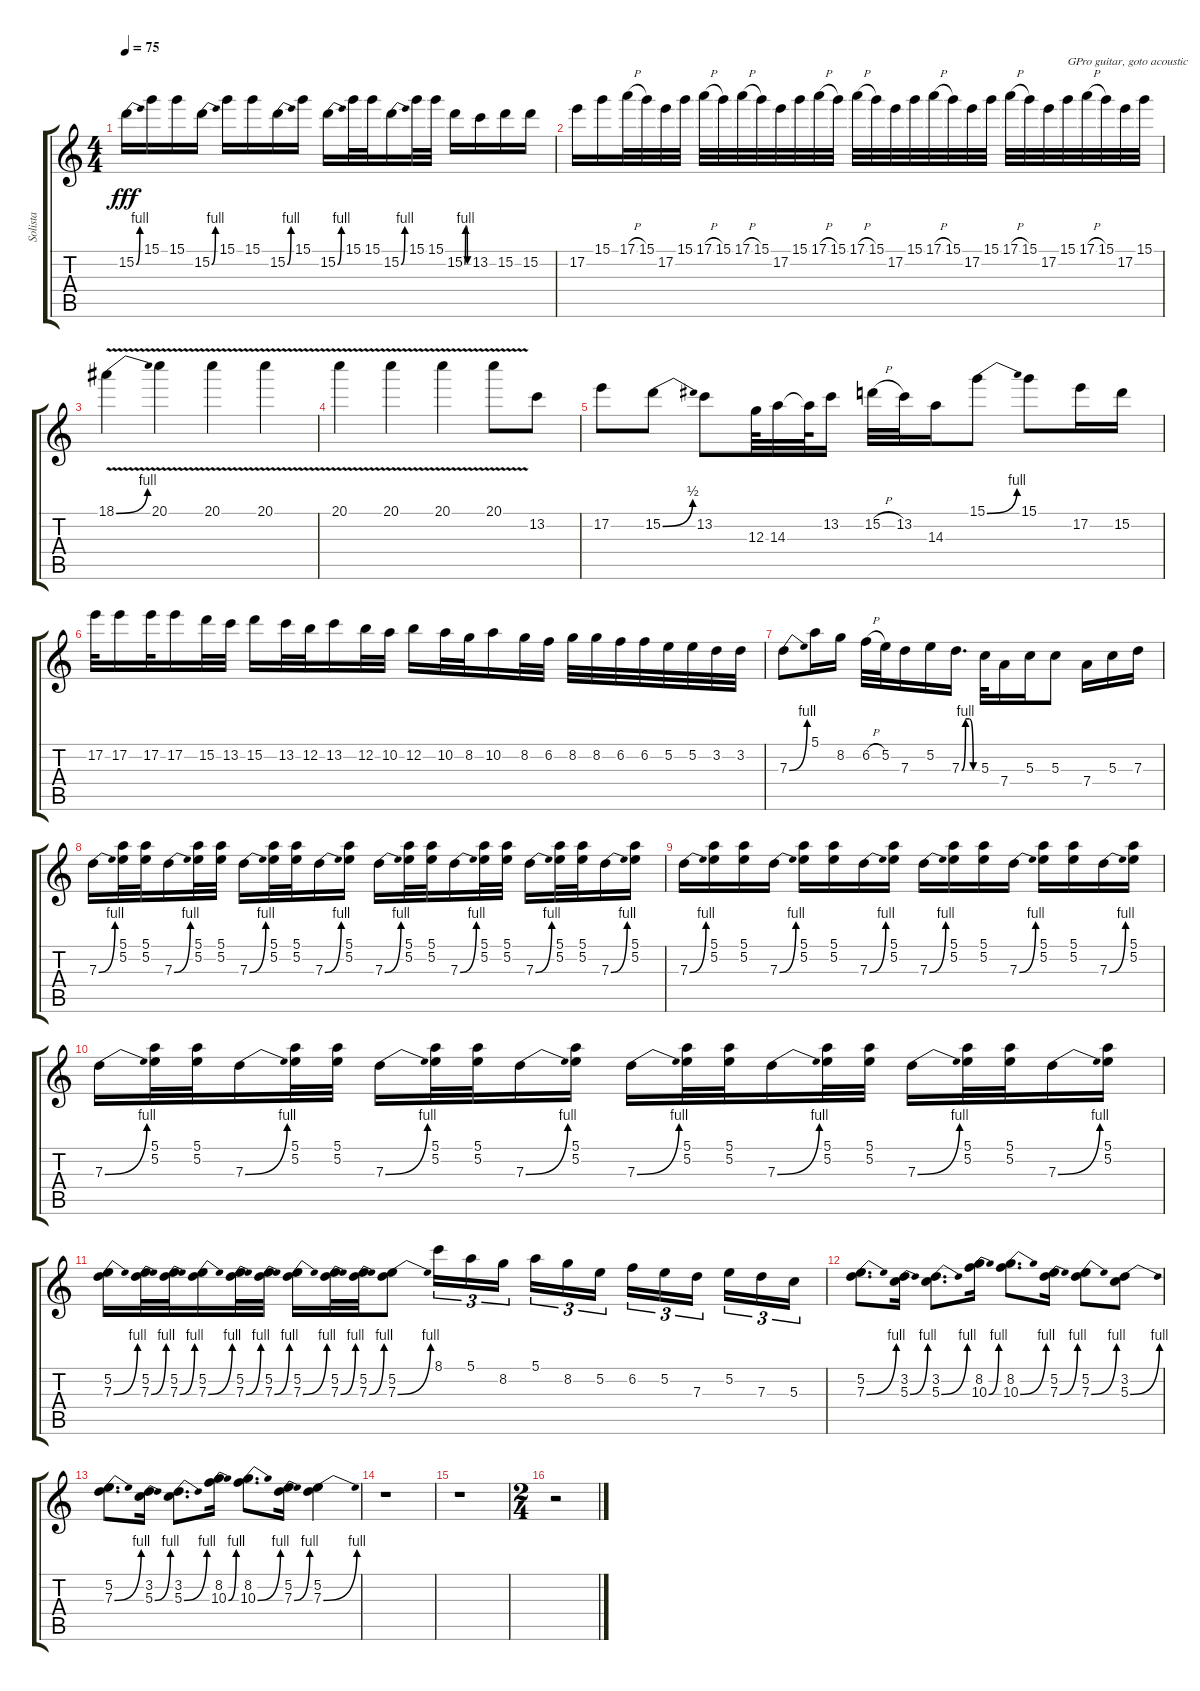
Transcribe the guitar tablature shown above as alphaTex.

\track ("Solista" "Solista") {instrument distortionguitar}
\staff {score tabs}
\tuning (E4 B3 G3 D3 A2 E2) {hide}
\ts (4 4)
\tempo 75
\clef g2
\ks c
15.2{be (bend 0 0 60 4)}.16{dy fff} 15.1.16 15.1.16 15.2{be (bend 0 0 60 4)}.16 15.1.16 15.1.16 15.2{be (bend 0 0 60 4)}.16 15.1.16 15.2{be (bend 0 0 60 4)}.16 15.1.32 15.1.32 15.2{be (bend 0 0 60 4)}.16 15.1.32 15.1.32 15.2{be (custom 0 0 15 4 30 4 45 0 60 0)}.16 13.2.16 15.2.16 15.2.16 |
17.2.16 15.1.16 17.1{h}.32 15.1.32 17.2.32 15.1.32 17.1{h}.32 15.1.32 17.1{h}.32 15.1.32 17.2.32 15.1.32 17.1{h}.32 15.1.32 17.1{h}.32 15.1.32 17.2.32 15.1.32 17.1{h}.32 15.1.32 17.2.32 15.1.32 17.1{h}.32 15.1.32 17.2.32 15.1.32{txt "GPro guitar, goto acoustic"} 17.1{h}.32 15.1.32 17.2.32 15.1.32 |
18.1{be (bend 0 0 60 4) v}.4{instrument distortionguitar} 20.1{v}.4 20.1{v}.4 20.1{v}.4 |
20.1{v}.4 20.1{v}.4 20.1{v}.4 20.1{v}.8 13.2.8 |
17.2.8 15.2{be (bend 0 0 60 2)}.8 13.2.8 12.3.64 14.3.32 14.3{t}.64 13.2.16 15.2{h}.32 13.2.32 14.3.16 15.1{be (bend 0 0 60 4)}.8 15.1.8 17.2.16 15.2.16 |
17.2.32 17.2.16 17.2.32 17.2.16 15.2.32 13.2.32 15.2.16 13.2.32 12.2.32 13.2.16 12.2.32 10.2.32 12.2.16 10.2.32 8.2.32 10.2.16 8.2.32 6.2.32 8.2.32 8.2.32 6.2.32 6.2.32 5.2.32 5.2.32 3.2.32 3.2.32 |
7.3{be (bend 0 0 60 4)}.8 5.1.16 8.2.16 6.2{h}.32 5.2.32 7.3.16 5.2.16 7.3{be (custom 0 0 15 4 30 4 45 0 60 0)}.16{d} 5.3.32 7.4.16 5.3.16 5.3.8 7.4.16 5.3.16 7.3.16 |
7.3{be (bend 0 0 60 4)}.16 (5.1 5.2).32 (5.1 5.2).32 7.3{be (bend 0 0 60 4)}.16 (5.1 5.2).32 (5.1 5.2).32 7.3{be (bend 0 0 60 4)}.16 (5.1 5.2).32 (5.1 5.2).32 7.3{be (bend 0 0 60 4)}.16 (5.1 5.2).16 7.3{be (bend 0 0 60 4)}.16 (5.1 5.2).32 (5.1 5.2).32 7.3{be (bend 0 0 60 4)}.16 (5.1 5.2).32 (5.1 5.2).32 7.3{be (bend 0 0 60 4)}.16 (5.1 5.2).32 (5.1 5.2).32 7.3{be (bend 0 0 60 4)}.16 (5.1 5.2).16 |
7.3{be (bend 0 0 60 4)}.16 (5.1 5.2).16 (5.1 5.2).16 7.3{be (bend 0 0 60 4)}.16 (5.1 5.2).16 (5.1 5.2).16 7.3{be (bend 0 0 60 4)}.16 (5.1 5.2).16 7.3{be (bend 0 0 60 4)}.16 (5.1 5.2).16 (5.1 5.2).16 7.3{be (bend 0 0 60 4)}.16 (5.1 5.2).16 (5.1 5.2).16 7.3{be (bend 0 0 60 4)}.16 (5.1 5.2).16 |
7.3{be (bend 0 0 60 4)}.16 (5.1 5.2).32 (5.1 5.2).32 7.3{be (bend 0 0 60 4)}.16 (5.1 5.2).32 (5.1 5.2).32 7.3{be (bend 0 0 60 4)}.16 (5.1 5.2).32 (5.1 5.2).32 7.3{be (bend 0 0 60 4)}.16 (5.1 5.2).16 7.3{be (bend 0 0 60 4)}.16 (5.1 5.2).32 (5.1 5.2).32 7.3{be (bend 0 0 60 4)}.16 (5.1 5.2).32 (5.1 5.2).32 7.3{be (bend 0 0 60 4)}.16 (5.1 5.2).32 (5.1 5.2).32 7.3{be (bend 0 0 60 4)}.16 (5.1 5.2).16 |
(5.2 7.3{be (bend 0 0 60 4)}).16 (5.2 7.3{be (bend 0 0 60 4)}).32 (5.2 7.3{be (bend 0 0 60 4)}).32 (5.2 7.3{be (bend 0 0 60 4)}).16 (5.2 7.3{be (bend 0 0 60 4)}).32 (5.2 7.3{be (bend 0 0 60 4)}).32 (5.2 7.3{be (bend 0 0 60 4)}).16 (5.2 7.3{be (bend 0 0 60 4)}).32 (5.2 7.3{be (bend 0 0 60 4)}).32 (5.2 7.3{be (bend 0 0 60 4)}).8 8.1.16{tu (3 2)} 5.1.16{tu (3 2)} 8.2.16{tu (3 2) beam splitsecondary} 5.1.16{tu (3 2)} 8.2.16{tu (3 2)} 5.2.16{tu (3 2)} 6.2.16{tu (3 2)} 5.2.16{tu (3 2)} 7.3.16{tu (3 2) beam splitsecondary} 5.2.16{tu (3 2)} 7.3.16{tu (3 2)} 5.3.16{tu (3 2)} |
(5.2 7.3{be (bend 0 0 60 4)}).8{d} (3.2 5.3{be (bend 0 0 60 4)}).16 (3.2 5.3{be (bend 0 0 60 4)}).8{d} (8.2 10.3{be (bend 0 0 60 4)}).16 (8.2 10.3{be (bend 0 0 60 4)}).8{d} (5.2 7.3{be (bend 0 0 60 4)}).16 (5.2 7.3{be (bend 0 0 60 4)}).8 (3.2 5.3{be (bend 0 0 60 4)}).8 |
(5.2 7.3{be (bend 0 0 60 4)}).8{d} (3.2 5.3{be (bend 0 0 60 4)}).16 (3.2 5.3{be (bend 0 0 60 4)}).8{d} (8.2 10.3{be (bend 0 0 60 4)}).16 (8.2 10.3{be (bend 0 0 60 4)}).8{d} (5.2 7.3{be (bend 0 0 60 4)}).16 (5.2 7.3{be (bend 0 0 60 4)}).4 |
r.1 |
r.1 |
\ts (2 4)
r.2
